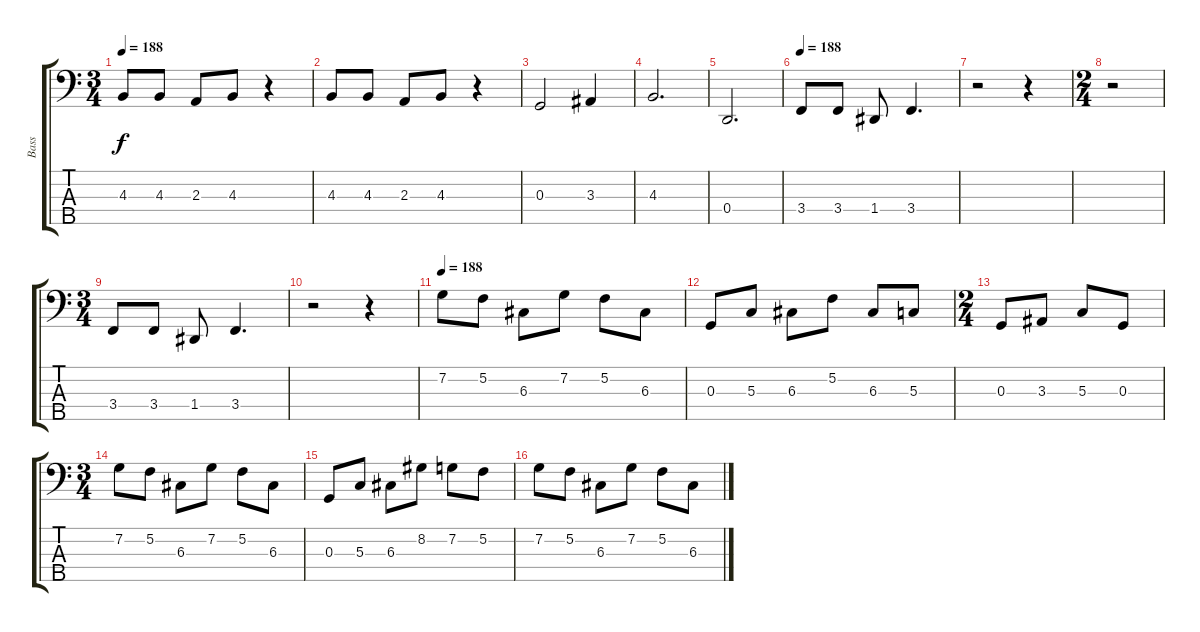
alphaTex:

\track ("Bass" "Bass") {instrument electricbassfinger}
\staff {score tabs}
\tuning (F2 C2 G1 D1 A0) {hide}
\ts (3 4)
\tempo 188
\clef f4
\ks c
4.3.8{dy f} 4.3.8 2.3.8 4.3.8 r.4 |
4.3.8 4.3.8 2.3.8 4.3.8 r.4 |
0.3.2 3.3.4 |
4.3.2{d} |
0.4.2{d} |
\tempo 188
3.4.8 3.4.8 1.4.8 3.4.4{d} |
r.2 r.4 |
\ts (2 4)
r.2 |
\ts (3 4)
3.4.8 3.4.8 1.4.8 3.4.4{d} |
r.2 r.4 |
\tempo 188
7.2.8 5.2.8 6.3.8 7.2.8 5.2.8 6.3.8 |
0.3.8 5.3.8 6.3.8 5.2.8 6.3.8 5.3.8 |
\ts (2 4)
0.3.8 3.3.8 5.3.8 0.3.8 |
\ts (3 4)
7.2.8 5.2.8 6.3.8 7.2.8 5.2.8 6.3.8 |
0.3.8 5.3.8 6.3.8 8.2.8 7.2.8 5.2.8 |
7.2.8 5.2.8 6.3.8 7.2.8 5.2.8 6.3.8
